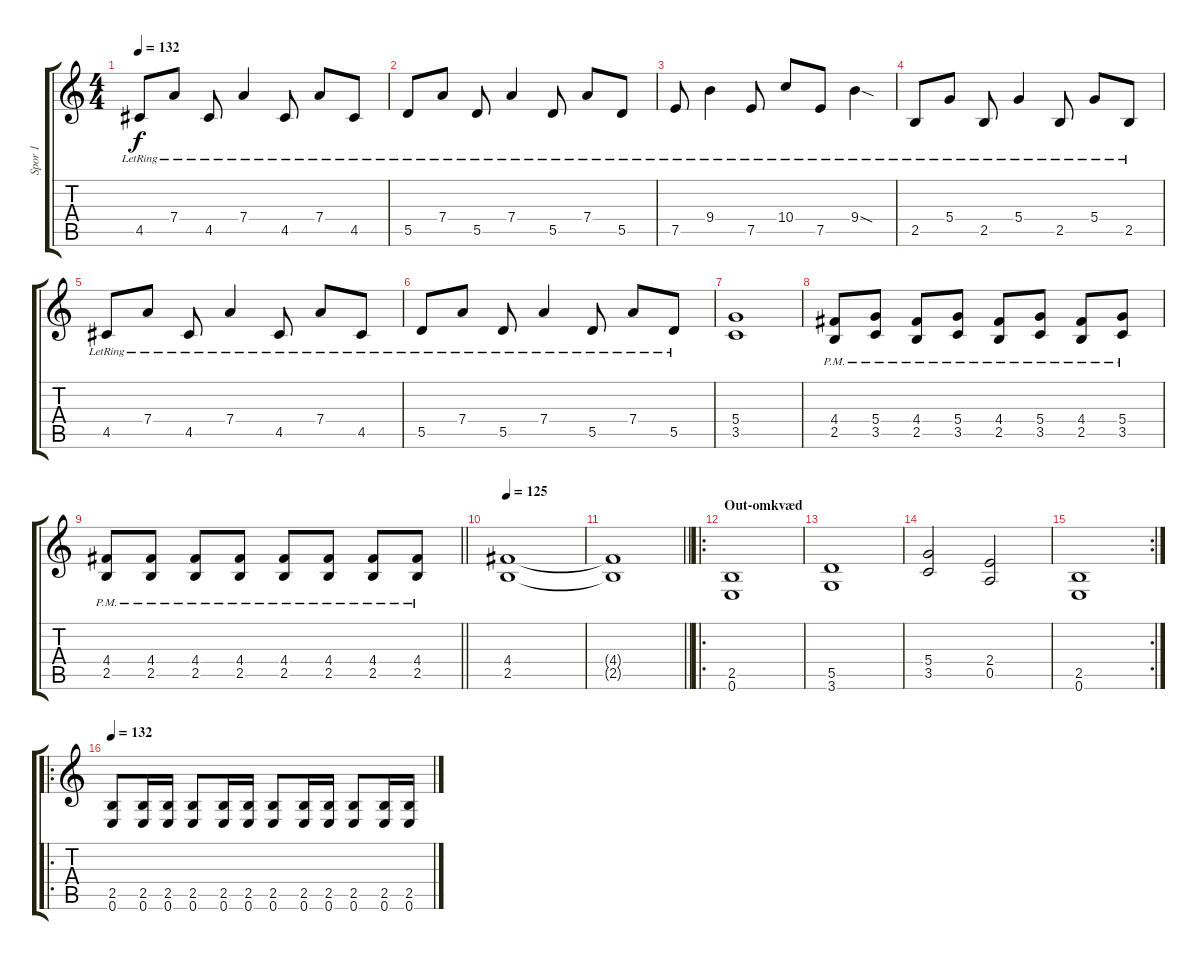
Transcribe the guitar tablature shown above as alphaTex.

\track ("Spor 1" "Spor 1") {instrument distortionguitar}
\staff {score tabs}
\tuning (E4 B3 G3 D3 A2 E2) {hide}
\ts (4 4)
\tempo 132
\clef g2
\ks c
4.5{lr}.8{dy f} 7.4{lr}.8 4.5{lr}.8 7.4{lr}.4 4.5{lr}.8 7.4{lr}.8 4.5{lr}.8 |
5.5{lr}.8 7.4{lr}.8 5.5{lr}.8 7.4{lr}.4 5.5{lr}.8 7.4{lr}.8 5.5{lr}.8 |
7.5{lr}.8 9.4{lr}.4 7.5{lr}.8 10.4{lr}.8 7.5{lr}.8 9.4{sod lr}.4 |
2.5{lr}.8 5.4{lr}.8 2.5{lr}.8 5.4{lr}.4 2.5{lr}.8 5.4{lr}.8 2.5{lr}.8 |
4.5{lr}.8 7.4{lr}.8 4.5{lr}.8 7.4{lr}.4 4.5{lr}.8 7.4{lr}.8 4.5{lr}.8 |
5.5{lr}.8 7.4{lr}.8 5.5{lr}.8 7.4{lr}.4 5.5{lr}.8 7.4{lr}.8 5.5{lr}.8 |
(5.4 3.5).1 |
(4.4{pm} 2.5{pm}).8 (5.4{pm} 3.5{pm}).8 (4.4{pm} 2.5{pm}).8 (5.4{pm} 3.5{pm}).8 (4.4{pm} 2.5{pm}).8 (5.4{pm} 3.5{pm}).8 (4.4{pm} 2.5{pm}).8 (5.4{pm} 3.5{pm}).8 |
\barLineRight lightlight
(4.4{pm} 2.5{pm}).8 (4.4{pm} 2.5{pm}).8 (4.4{pm} 2.5{pm}).8 (4.4{pm} 2.5{pm}).8 (4.4{pm} 2.5{pm}).8 (4.4{pm} 2.5{pm}).8 (4.4{pm} 2.5{pm}).8 (4.4{pm} 2.5{pm}).8 |
\tempo 125
(4.4 2.5).1 |
\barLineRight lightlight
(4.4{t} 2.5{t}).1 |
\ro
\section ("" "Out-omkvæd")
(2.5 0.6).1 |
(5.5 3.6).1 |
(5.4 3.5).2 (2.4 0.5).2 |
\rc 2
(2.5 0.6).1 |
\ro
\tempo 132
(2.5 0.6).8 (2.5 0.6).16 (2.5 0.6).16 (2.5 0.6).8 (2.5 0.6).16 (2.5 0.6).16 (2.5 0.6).8 (2.5 0.6).16 (2.5 0.6).16 (2.5 0.6).8 (2.5 0.6).16 (2.5 0.6).16
